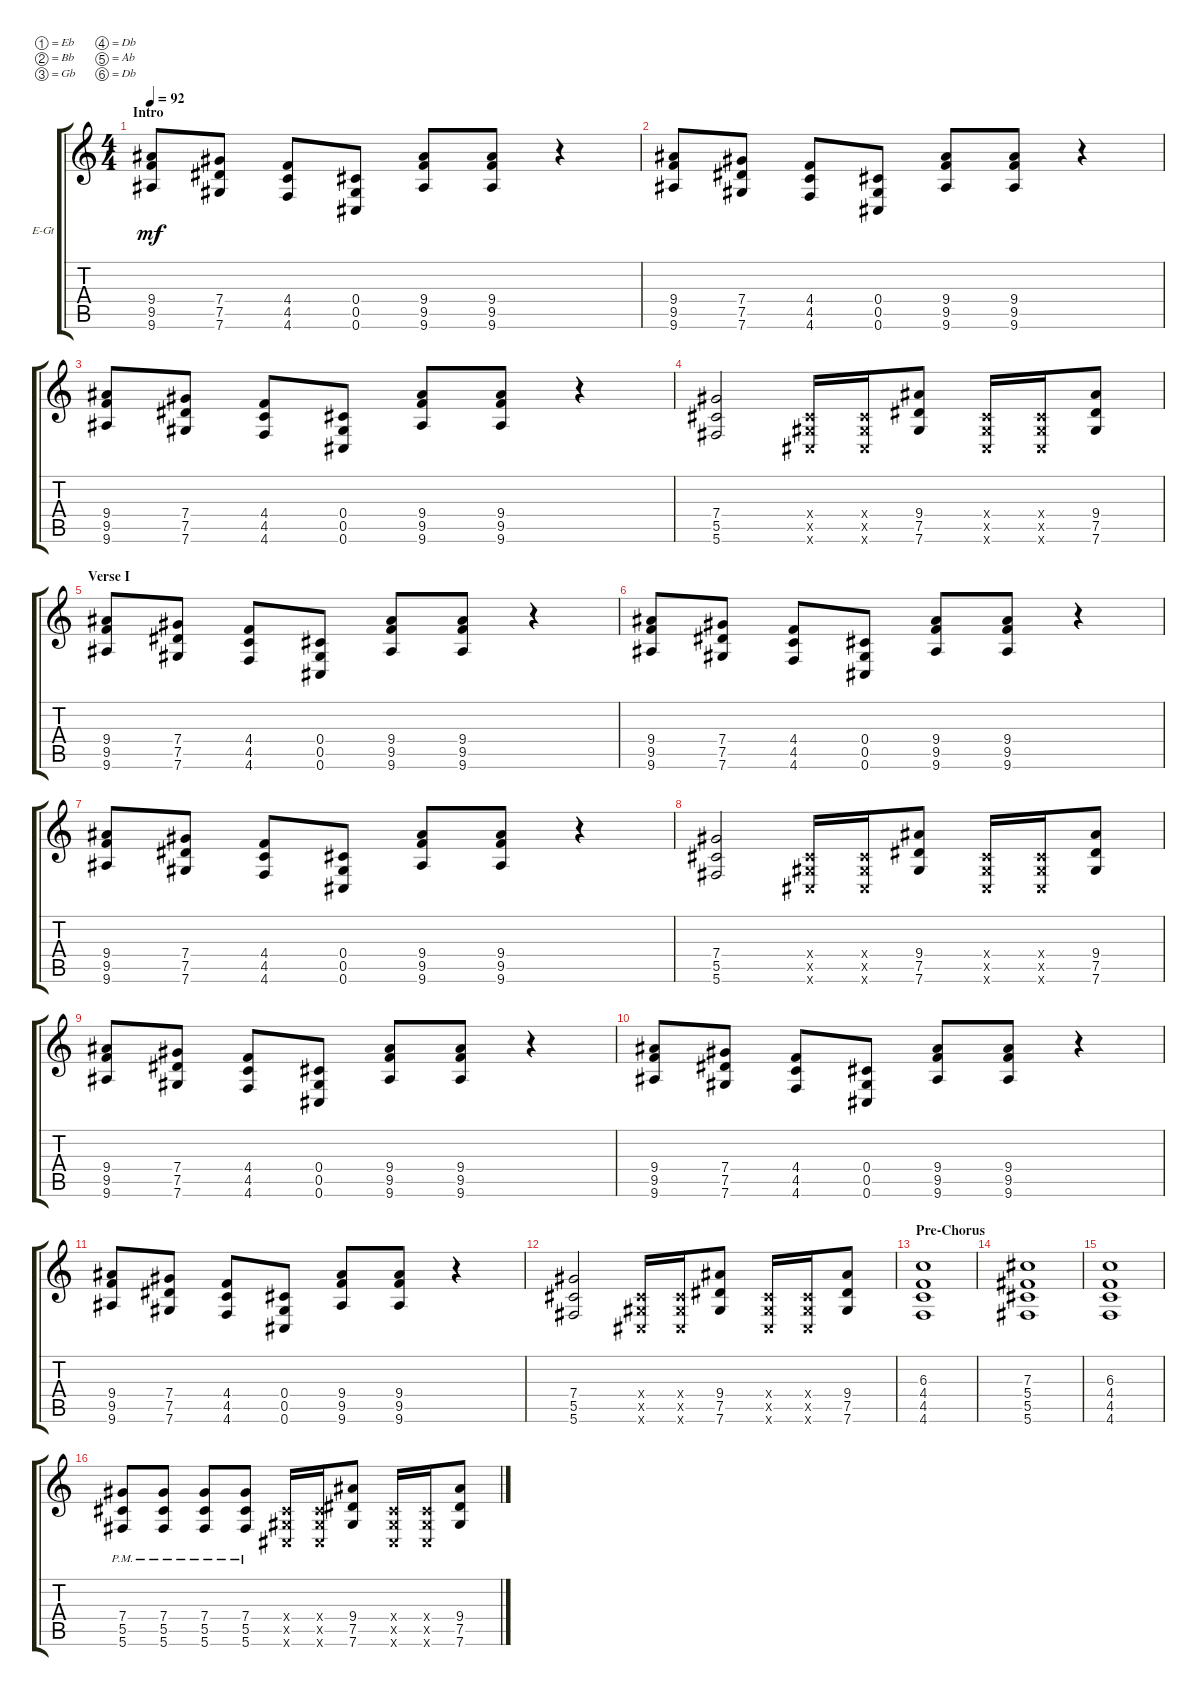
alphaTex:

\defaultSystemsLayout 4
\bracketExtendMode groupsimilarinstruments
\firstSystemTrackNameOrientation horizontal
\otherSystemsTrackNameOrientation horizontal
\track ("Electric Guitar" "E-Gt") {instrument distortionguitar}
\staff {score tabs}
\tuning (Eb4 Bb3 Gb3 Db3 Ab2 Db2)
\ts (4 4)
\section ("" "Intro")
\tempo 92
\clef g2
\ks c
(9.4 9.5 9.6).8{dy mf instrument distortionguitar} (7.4 7.5 7.6).8 (4.6 4.5 4.4).8 (0.4 0.5 0.6).8 (9.6 9.5 9.4).8 (9.4 9.5 9.6).8 r.4 |
(9.4 9.5 9.6).8 (7.4 7.5 7.6).8 (4.6 4.5 4.4).8 (0.6 0.5 0.4).8 (9.6 9.5 9.4).8 (9.4 9.5 9.6).8 r.4 |
(9.4 9.5 9.6).8 (7.4 7.5 7.6).8 (4.6 4.5 4.4).8 (0.4 0.5 0.6).8 (9.6 9.5 9.4).8 (9.4 9.5 9.6).8 r.4 |
(7.4 5.5 5.6).2 (0.4{x} 0.5{x} 0.6{x}).16 (0.6{x} 0.5{x} 0.4{x}).16 (9.4 7.5 7.6).8 (0.4{x} 0.5{x} 0.6{x}).16 (0.4{x} 0.5{x} 0.6{x}).16 (7.6 7.5 9.4).8 |
\section ("" "Verse I")
(9.4 9.5 9.6).8 (7.4 7.5 7.6).8 (4.6 4.5 4.4).8 (0.4 0.5 0.6).8 (9.6 9.5 9.4).8 (9.4 9.5 9.6).8 r.4 |
(9.4 9.5 9.6).8 (7.4 7.5 7.6).8 (4.6 4.5 4.4).8 (0.6 0.5 0.4).8 (9.6 9.5 9.4).8 (9.4 9.5 9.6).8 r.4 |
(9.4 9.5 9.6).8 (7.4 7.5 7.6).8 (4.6 4.5 4.4).8 (0.4 0.5 0.6).8 (9.6 9.5 9.4).8 (9.4 9.5 9.6).8 r.4 |
(7.4 5.5 5.6).2 (0.4{x} 0.5{x} 0.6{x}).16 (0.6{x} 0.5{x} 0.4{x}).16 (9.4 7.5 7.6).8 (0.4{x} 0.5{x} 0.6{x}).16 (0.4{x} 0.5{x} 0.6{x}).16 (7.6 7.5 9.4).8 |
(9.4 9.5 9.6).8 (7.4 7.5 7.6).8 (4.6 4.5 4.4).8 (0.4 0.5 0.6).8 (9.6 9.5 9.4).8 (9.4 9.5 9.6).8 r.4 |
(9.4 9.5 9.6).8 (7.4 7.5 7.6).8 (4.6 4.5 4.4).8 (0.6 0.5 0.4).8 (9.6 9.5 9.4).8 (9.4 9.5 9.6).8 r.4 |
(9.4 9.5 9.6).8 (7.4 7.5 7.6).8 (4.6 4.5 4.4).8 (0.4 0.5 0.6).8 (9.6 9.5 9.4).8 (9.4 9.5 9.6).8 r.4 |
(7.4 5.5 5.6).2 (0.4{x} 0.5{x} 0.6{x}).16 (0.6{x} 0.5{x} 0.4{x}).16 (9.4 7.5 7.6).8 (0.4{x} 0.5{x} 0.6{x}).16 (0.4{x} 0.5{x} 0.6{x}).16 (7.6 7.5 9.4).8 |
\section ("" "Pre-Chorus")
(6.3 4.4 4.5 4.6).1 |
(7.3 5.4 5.5 5.6).1 |
(4.6 4.5 4.4 6.3).1 |
(7.4{pm} 5.5{pm} 5.6{pm}).8 (5.6{pm} 5.5{pm} 7.4{pm}).8 (5.6{pm} 5.5{pm} 7.4{pm}).8 (7.4{pm} 5.5{pm} 5.6{pm}).8 (0.6{x} 0.5{x} 0.4{x}).16 (0.4{x} 0.5{x} 0.6{x}).16 (9.4 7.5 7.6).8 (0.6{x} 0.5{x} 0.4{x}).16 (0.4{x} 0.5{x} 0.6{x}).16 (9.4 7.5 7.6).8
